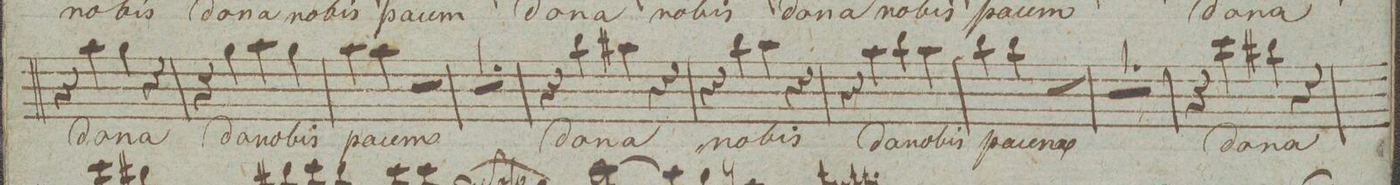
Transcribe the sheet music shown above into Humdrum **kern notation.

**kern	**text	**dynam
*I"Soprano.	*	*
*clefC1	*	*
*k[]	*	*
*met(c|)	*	*
*M2/2	*	*
4r	.	.
4ff\	do-	.
4ee\	-na	.
4r	.	.
=24	=24	=24
4r	.	.
4ee\	da	.
4ff\	no-	.
4ee\	-bis	.
=25	=25	=25
4ff\	pa-	.
4ff\	-cem	.
2r	.	.
=26	=26	=26
1r	.	.
=27	=27	=27
4r	.	.
4gg\	do-	.
4ff#X\	-na	.
4r	.	.
=28	=28	=28
4r	.	.
4gg\	no-	.
4ff\	-bis	.
4r	.	.
=29	=29	=29
4r	.	.
4ff\	da	.
4gg\	no-	.
4ff\	-bis	.
=30	=30	=30
4gg\	pa-	.
4gg\	-cem	.
2r	.	.
=31	=31	=31
1r	.	.
=32	=32	=32
4r	.	.
4aa\	do-	.
4gg#X\	-na	.
4r	.	.
=33	=33	=33
*-	*-	*-
